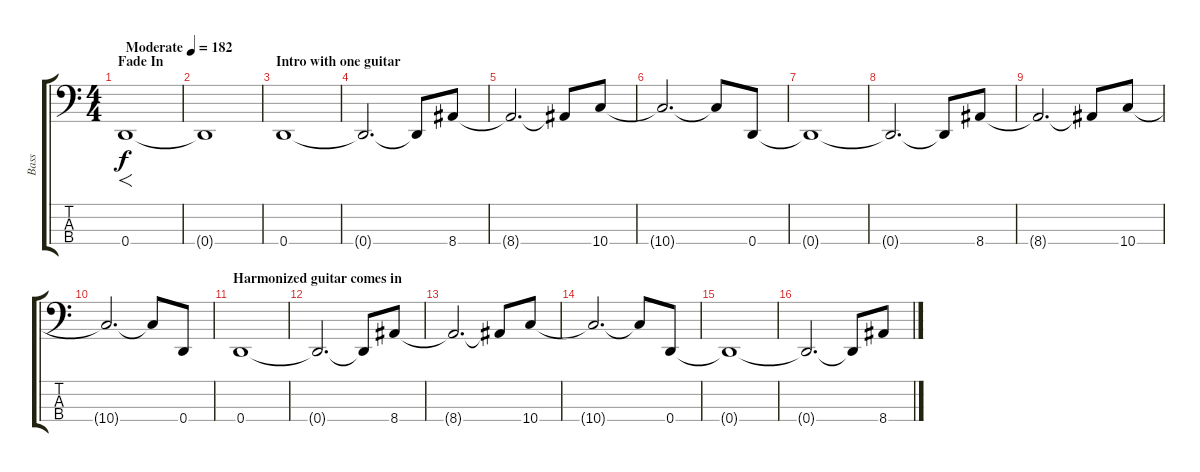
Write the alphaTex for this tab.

\track ("Bass" "Bass") {instrument electricbassfinger}
\staff {score tabs}
\tuning (G2 D2 A1 D1) {hide}
\ts (4 4)
\section ("" "Fade In")
\tempo (182 "Moderate")
\clef f4
\ks c
0.4.1{f dy f instrument electricbassfinger} |
0.4{t}.1 |
\section ("" "Intro with one guitar")
0.4.1 |
0.4{t}.2{d} 0.4{t}.8 8.4.8 |
8.4{t}.2{d} 8.4{t}.8 10.4.8 |
10.4{t}.2{d} 10.4{t}.8 0.4.8 |
0.4{t}.1 |
0.4{t}.2{d} 0.4{t}.8 8.4.8 |
8.4{t}.2{d} 8.4{t}.8 10.4.8 |
10.4{t}.2{d} 10.4{t}.8 0.4.8 |
\section ("" "Harmonized guitar comes in")
0.4.1 |
0.4{t}.2{d} 0.4{t}.8 8.4.8 |
8.4{t}.2{d} 8.4{t}.8 10.4.8 |
10.4{t}.2{d} 10.4{t}.8 0.4.8 |
0.4{t}.1 |
0.4{t}.2{d} 0.4{t}.8 8.4.8
